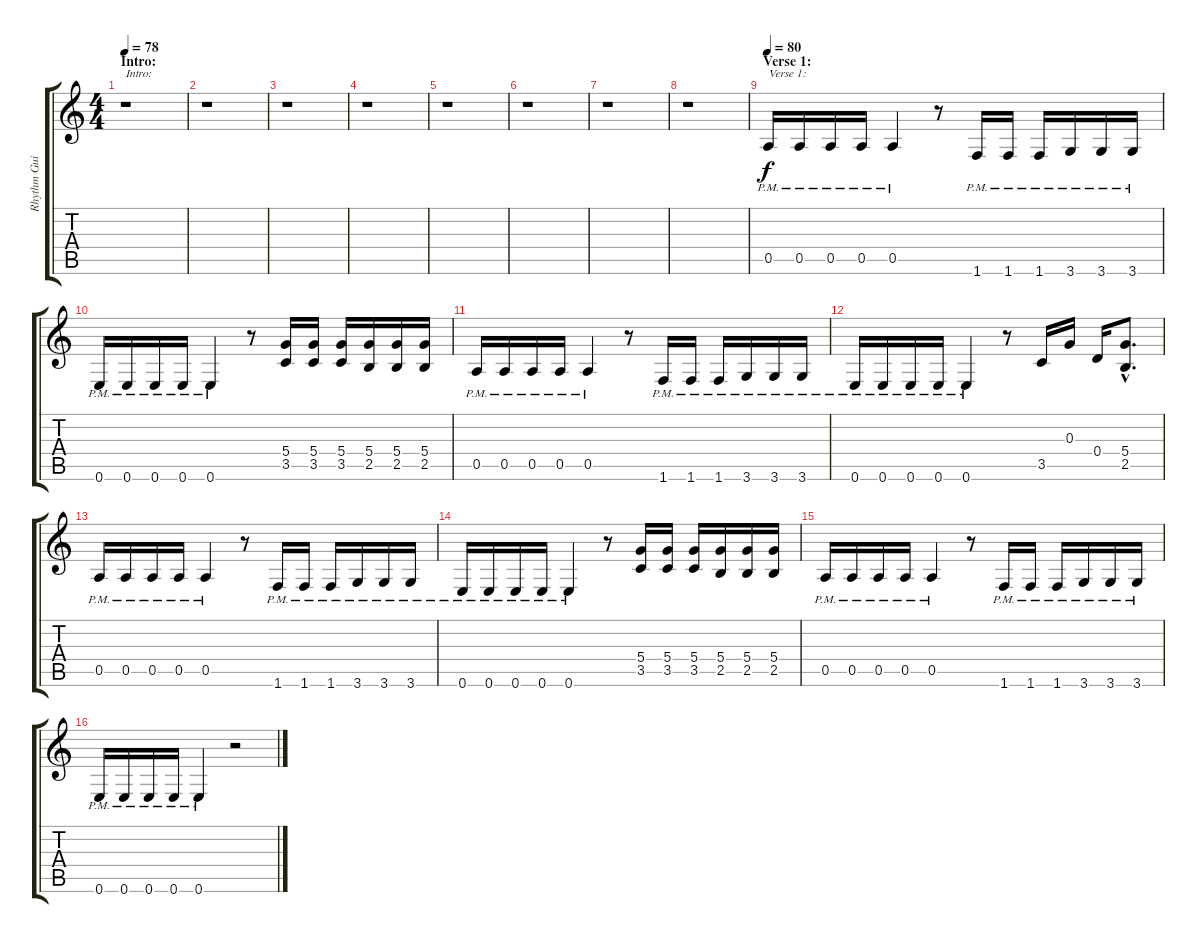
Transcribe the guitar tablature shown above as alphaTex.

\track ("Rhythm Guitar 2" "Rhythm Gui") {instrument distortionguitar}
\staff {score tabs}
\tuning (E4 B3 G3 D3 A2 E2) {hide}
\ts (4 4)
\section ("" "Intro:")
\tempo 78
\clef g2
\ks c
r.1{txt "Intro:" dy f instrument distortionguitar} |
r.1 |
r.1 |
r.1 |
r.1 |
r.1 |
r.1 |
r.1 |
\section ("" "Verse 1:")
\tempo 80
0.5{pm}.16{txt "Verse 1:"} 0.5{pm}.16 0.5{pm}.16 0.5{pm}.16 0.5{pm}.4 r.8 1.6{pm}.16 1.6{pm}.16 1.6{pm}.16 3.6{pm}.16 3.6{pm}.16 3.6{pm}.16 |
0.6{pm}.16 0.6{pm}.16 0.6{pm}.16 0.6{pm}.16 0.6{pm}.4 r.8 (5.4 3.5).16 (5.4 3.5).16 (5.4 3.5).16 (5.4 2.5).16 (5.4 2.5).16 (5.4 2.5).16 |
0.5{pm}.16 0.5{pm}.16 0.5{pm}.16 0.5{pm}.16 0.5{pm}.4 r.8 1.6{pm}.16 1.6{pm}.16 1.6{pm}.16 3.6{pm}.16 3.6{pm}.16 3.6{pm}.16 |
0.6{pm}.16 0.6{pm}.16 0.6{pm}.16 0.6{pm}.16 0.6{pm}.4 r.8 3.5.16 0.3.16 0.4.16 (5.4{hac} 2.5{hac}).8{d} |
0.5{pm}.16 0.5{pm}.16 0.5{pm}.16 0.5{pm}.16 0.5{pm}.4 r.8 1.6{pm}.16 1.6{pm}.16 1.6{pm}.16 3.6{pm}.16 3.6{pm}.16 3.6{pm}.16 |
0.6{pm}.16 0.6{pm}.16 0.6{pm}.16 0.6{pm}.16 0.6{pm}.4 r.8 (5.4 3.5).16 (5.4 3.5).16 (5.4 3.5).16 (5.4 2.5).16 (5.4 2.5).16 (5.4 2.5).16 |
0.5{pm}.16 0.5{pm}.16 0.5{pm}.16 0.5{pm}.16 0.5{pm}.4 r.8 1.6{pm}.16 1.6{pm}.16 1.6{pm}.16 3.6{pm}.16 3.6{pm}.16 3.6{pm}.16 |
0.6{pm}.16 0.6{pm}.16 0.6{pm}.16 0.6{pm}.16 0.6{pm}.4 r.2
